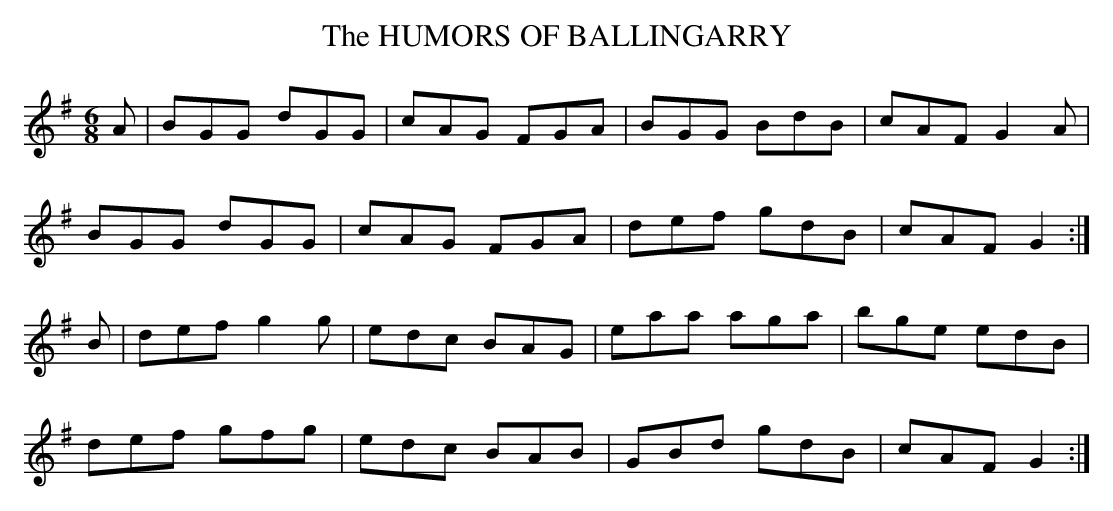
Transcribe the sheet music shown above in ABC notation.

X:1
T:HUMORS OF BALLINGARRY, The
M:6/8
L:1/8
K:G
A|BGG dGG|cAG FGA|BGG BdB|cAF G2A|
BGG dGG|cAG FGA|def gdB|cAF G2 :|
B|def g2g|edc BAG|eaa aga|bge edB|
def gfg|edc BAB|GBd gdB|cAF G2 :|
